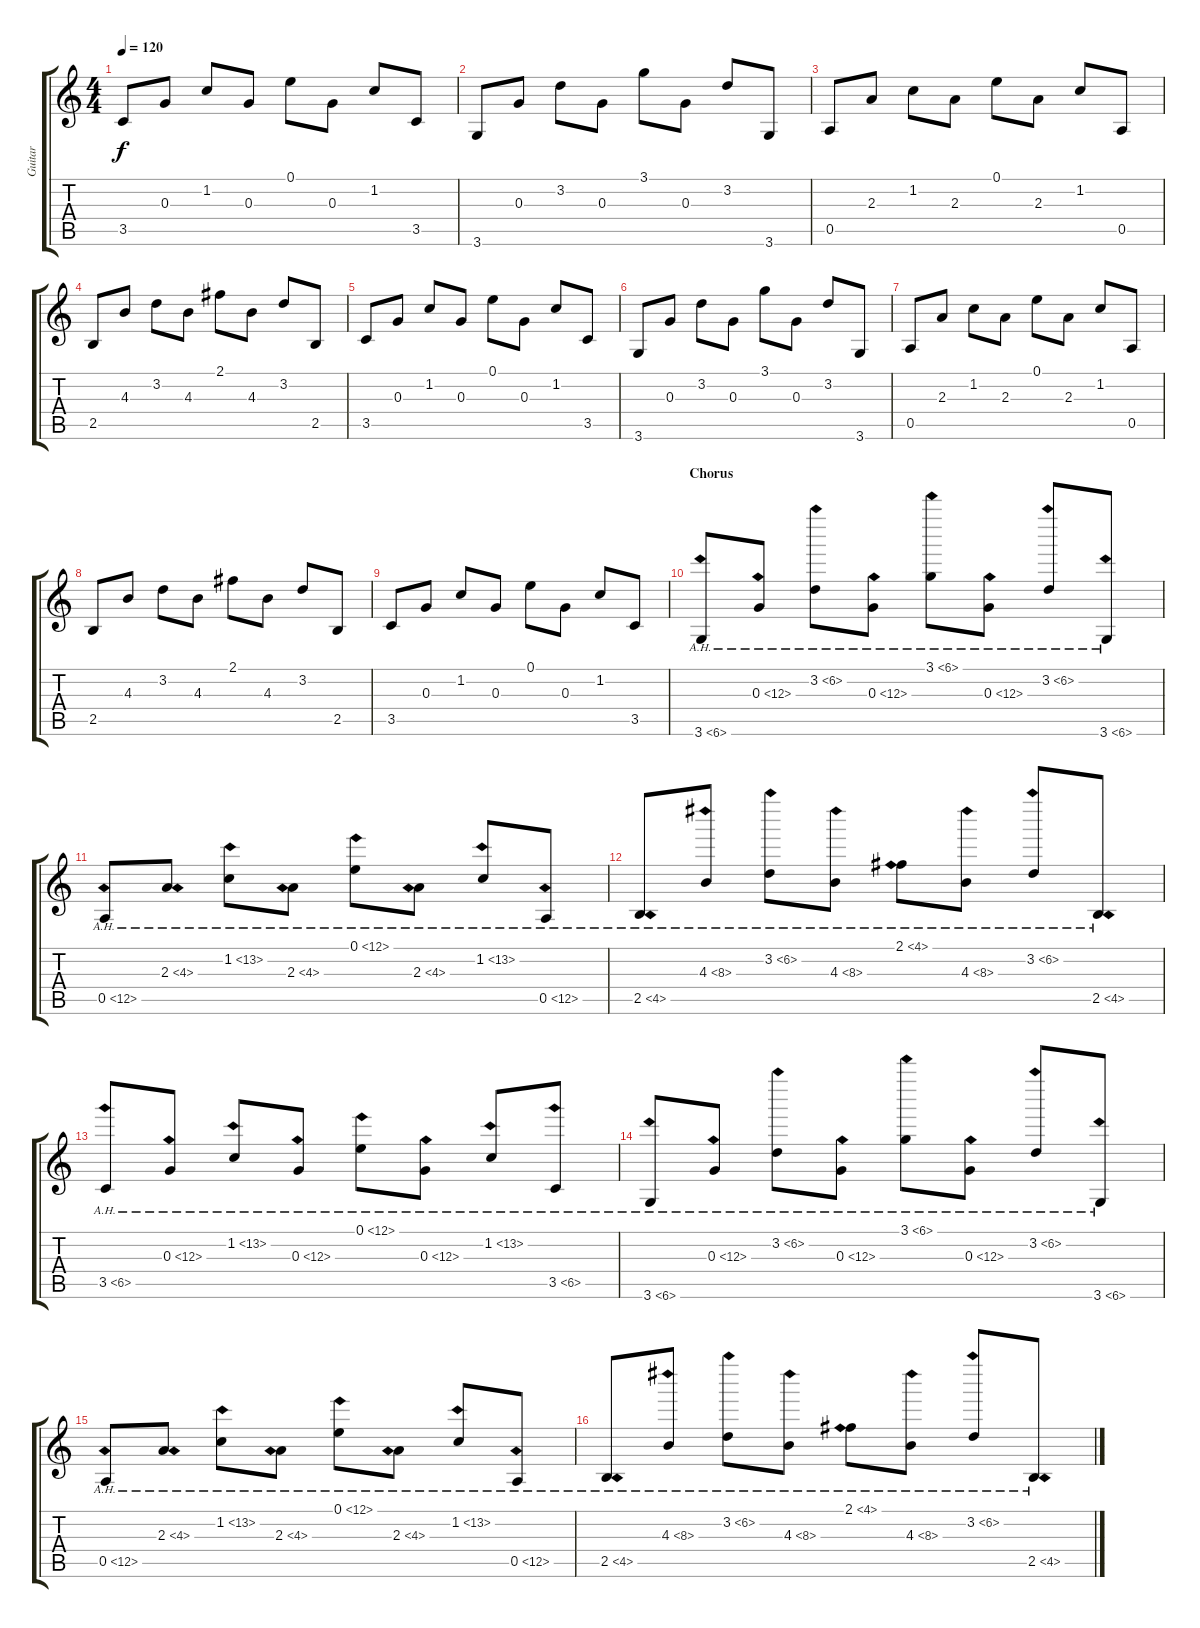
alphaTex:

\track ("Guitar" "Guitar") {instrument acousticguitarsteel}
\staff {score tabs}
\tuning (E4 B3 G3 D3 A2 E2) {hide}
\ts (4 4)
\tempo 120
\clef g2
\ks c
3.5.8{dy f} 0.3.8 1.2.8 0.3.8 0.1.8 0.3.8 1.2.8 3.5.8 |
3.6.8 0.3.8 3.2.8 0.3.8 3.1.8 0.3.8 3.2.8 3.6.8 |
0.5.8 2.3.8 1.2.8 2.3.8 0.1.8 2.3.8 1.2.8 0.5.8 |
2.5.8 4.3.8 3.2.8 4.3.8 2.1.8 4.3.8 3.2.8 2.5.8 |
3.5.8 0.3.8 1.2.8 0.3.8 0.1.8 0.3.8 1.2.8 3.5.8 |
3.6.8 0.3.8 3.2.8 0.3.8 3.1.8 0.3.8 3.2.8 3.6.8 |
0.5.8 2.3.8 1.2.8 2.3.8 0.1.8 2.3.8 1.2.8 0.5.8 |
2.5.8 4.3.8 3.2.8 4.3.8 2.1.8 4.3.8 3.2.8 2.5.8 |
3.5.8 0.3.8 1.2.8 0.3.8 0.1.8 0.3.8 1.2.8 3.5.8 |
\section ("" "Chorus")
3.6{ah 3}.8 0.3{ah 12}.8 3.2{ah 3}.8 0.3{ah 12}.8 3.1{ah 3}.8 0.3{ah 12}.8 3.2{ah 3}.8 3.6{ah 3}.8 |
0.5{ah 12}.8 2.3{ah 2}.8 1.2{ah 12}.8 2.3{ah 2}.8 0.1{ah 12}.8 2.3{ah 2}.8 1.2{ah 12}.8 0.5{ah 12}.8 |
2.5{ah 2}.8 4.3{ah 4}.8 3.2{ah 3}.8 4.3{ah 4}.8 2.1{ah 2}.8 4.3{ah 4}.8 3.2{ah 3}.8 2.5{ah 2}.8 |
3.5{ah 3}.8 0.3{ah 12}.8 1.2{ah 12}.8 0.3{ah 12}.8 0.1{ah 12}.8 0.3{ah 12}.8 1.2{ah 12}.8 3.5{ah 3}.8 |
3.6{ah 3}.8 0.3{ah 12}.8 3.2{ah 3}.8 0.3{ah 12}.8 3.1{ah 3}.8 0.3{ah 12}.8 3.2{ah 3}.8 3.6{ah 3}.8 |
0.5{ah 12}.8 2.3{ah 2}.8 1.2{ah 12}.8 2.3{ah 2}.8 0.1{ah 12}.8 2.3{ah 2}.8 1.2{ah 12}.8 0.5{ah 12}.8 |
2.5{ah 2}.8 4.3{ah 4}.8 3.2{ah 3}.8 4.3{ah 4}.8 2.1{ah 2}.8 4.3{ah 4}.8 3.2{ah 3}.8 2.5{ah 2}.8
